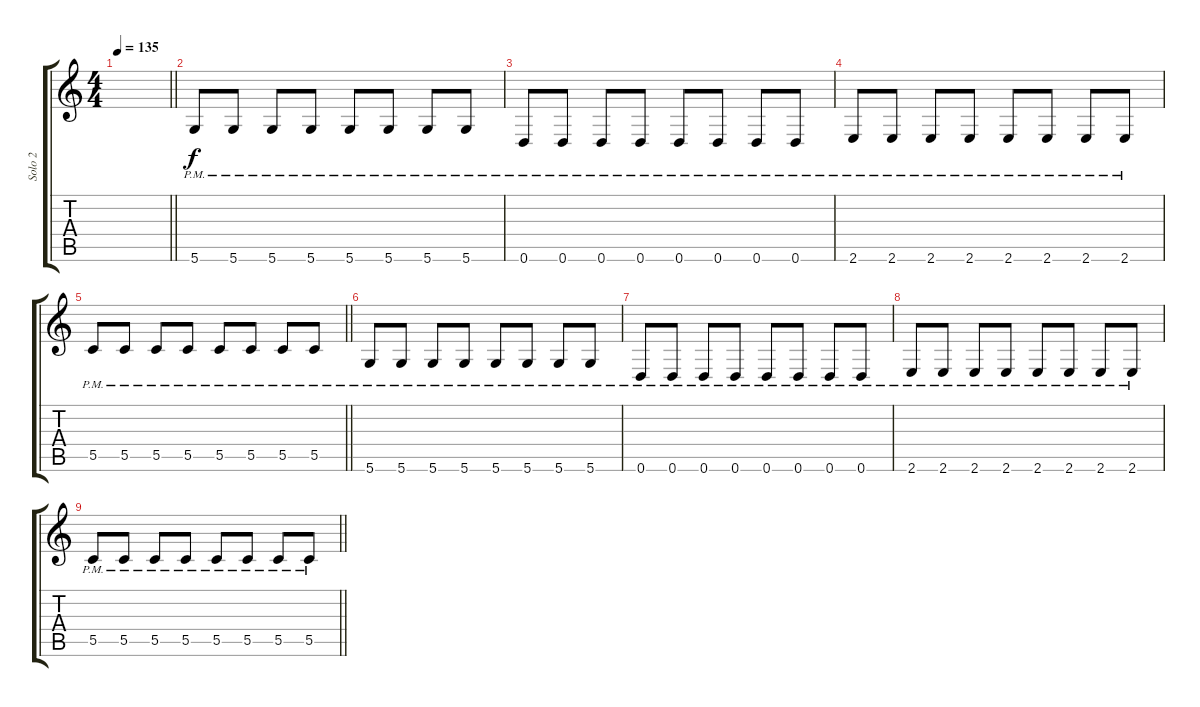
\track ("Solo 2" "Solo 2") {instrument overdrivenguitar}
\staff {score tabs}
\tuning (D4 A3 F3 C3 G2 D2) {hide}
\ts (4 4)
\tempo 135
\clef g2
\barLineRight lightlight
\ks aminor
|
5.6{pm}.8 5.6{pm}.8 5.6{pm}.8 5.6{pm}.8 5.6{pm}.8 5.6{pm}.8 5.6{pm}.8 5.6{pm}.8 |
0.6{pm}.8 0.6{pm}.8 0.6{pm}.8 0.6{pm}.8 0.6{pm}.8 0.6{pm}.8 0.6{pm}.8 0.6{pm}.8 |
2.6{pm}.8 2.6{pm}.8 2.6{pm}.8 2.6{pm}.8 2.6{pm}.8 2.6{pm}.8 2.6{pm}.8 2.6{pm}.8 |
\barLineRight lightlight
5.5{pm}.8 5.5{pm}.8 5.5{pm}.8 5.5{pm}.8 5.5{pm}.8 5.5{pm}.8 5.5{pm}.8 5.5{pm}.8 |
5.6{pm}.8 5.6{pm}.8 5.6{pm}.8 5.6{pm}.8 5.6{pm}.8 5.6{pm}.8 5.6{pm}.8 5.6{pm}.8 |
0.6{pm}.8 0.6{pm}.8 0.6{pm}.8 0.6{pm}.8 0.6{pm}.8 0.6{pm}.8 0.6{pm}.8 0.6{pm}.8 |
2.6{pm}.8 2.6{pm}.8 2.6{pm}.8 2.6{pm}.8 2.6{pm}.8 2.6{pm}.8 2.6{pm}.8 2.6{pm}.8 |
\barLineRight lightlight
5.5{pm}.8 5.5{pm}.8 5.5{pm}.8 5.5{pm}.8 5.5{pm}.8 5.5{pm}.8 5.5{pm}.8 5.5{pm}.8
